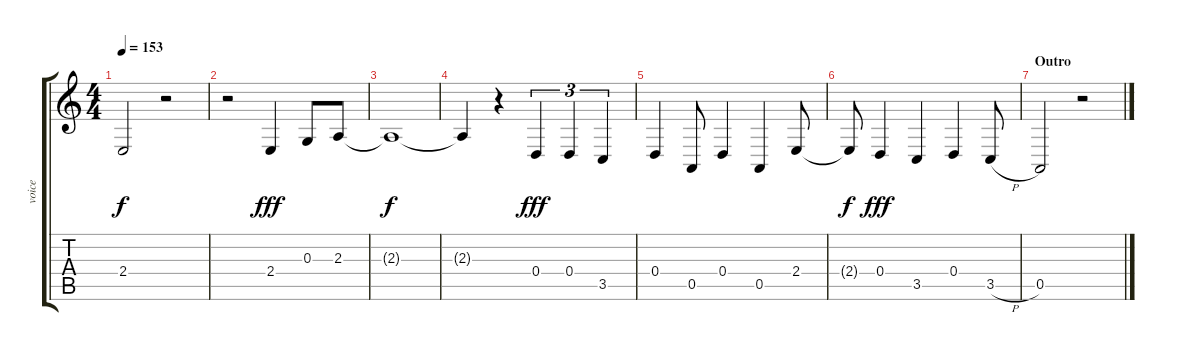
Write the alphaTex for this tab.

\track ("voice" "voice") {instrument violin}
\staff {score tabs}
\tuning (E4 B3 G3 D3 A2 E2) {hide}
\ts (4 4)
\tempo 153
\clef g2
\ks c
2.4{t}.2{dy f} r.2 |
r.2 2.4.4{dy fff} 0.3.8 2.3.8 |
2.3{t}.1{dy f} |
2.3{t}.4 r.4 0.4.4{tu (3 2) dy fff} 0.4.4{tu (3 2)} 3.5.4{tu (3 2)} |
0.4.4 0.5.8 0.4.4 0.5.4 2.4.8 |
2.4{t}.8{dy f} 0.4.4{dy fff} 3.5.4 0.4.4 3.5{h}.8 |
\section ("" "Outro")
0.5.2 r.2
